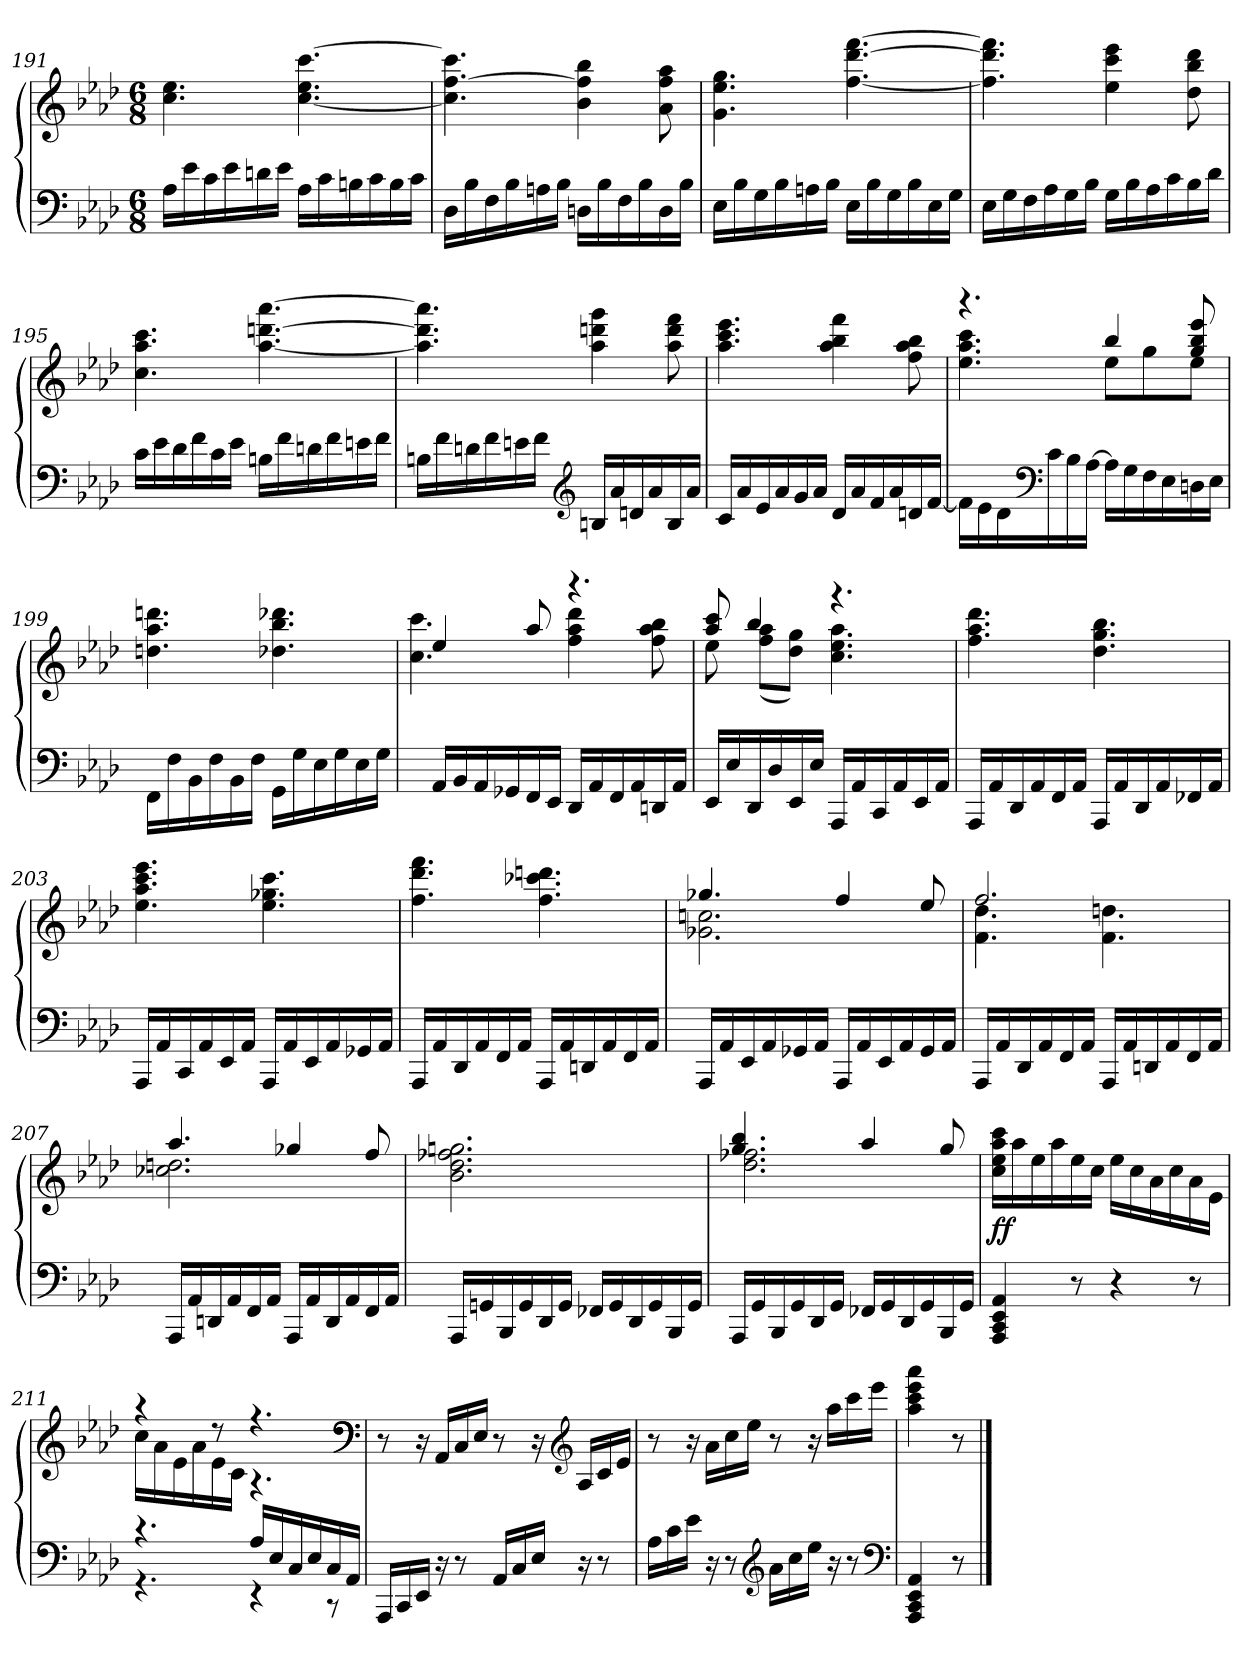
**kern	**kern	**dynam
*part1	*part1	*part1
*staff2	*staff1	*staff1/2
*clefF4	*clefG2	*
*k[b-e-a-d-]	*k[b-e-a-d-]	*
*M6/8	*M6/8	*
=191	=191	=191
16A-\LL	4.cc\ 4.ee-\	.
16e-\	.	.
16c\	.	.
16e-\	.	.
16dn\	.	.
16e-\JJ	.	.
16A-\LL	[4.cc\ 4.ee-\ [4.ccc\	.
16c\	.	.
16Bn\	.	.
16c\	.	.
16B\	.	.
16c\JJ	.	.
=192	=192	=192
16D-\LL	4.cc]\ [4.ff\ 4.ccc]\	.
16B-\	.	.
16F\	.	.
16B-\	.	.
16An\	.	.
16B-\JJ	.	.
16Dn\LL	4b-\ 4ff]\ 4bb-\	.
16B-\	.	.
16F\	.	.
16B-\	.	.
16D\	8a-\ 8ff\ 8aa-\	.
16B-\JJ	.	.
=193	=193	=193
16E-\LL	4.g\ 4.ee-\ 4.gg\	.
16B-\	.	.
16G\	.	.
16B-\	.	.
16An\	.	.
16B-\JJ	.	.
16E-\LL	[4.ff\ [4.ddd-\ [4.fff\	.
16B-\	.	.
16G\	.	.
16B-\	.	.
16E-\	.	.
16G\JJ	.	.
=194	=194	=194
16E-\LL	4.ff]\ 4.ddd-]\ 4.fff]\	.
16G\	.	.
16F\	.	.
16A-\	.	.
16G\	.	.
16B-\JJ	.	.
16G\LL	4ee-\ 4ccc\ 4eee-\	.
16B-\	.	.
16A-\	.	.
16c\	.	.
16B-\	8dd-\ 8bb-\ 8ddd-\	.
16d-\JJ	.	.
=195	=195	=195
16c\LL	4.cc\ 4.aa-\ 4.ccc\	.
16e-\	.	.
16d-\	.	.
16f\	.	.
16c\	.	.
16e-\JJ	.	.
16Bn\LL	[4.aa-\ [4.dddn\ [4.aaa-\	.
16f\	.	.
16dn\	.	.
16f\	.	.
16en\	.	.
16f\JJ	.	.
=196	=196	=196
16Bn\LL	4.aa-]\ 4.ddd]\ 4.aaa-]\	.
16f\	.	.
16dn\	.	.
16f\	.	.
16en\	.	.
16f\JJ	.	.
*clefG2	*	*
16Bn/LL	4aa-\ 4dddn\ 4ggg\	.
16a-/	.	.
16dn/	.	.
16a-/	.	.
16B/	8aa-\ 8ddd\ 8fff\	.
16a-/JJ	.	.
=197	=197	=197
16c/LL	4.aa-\ 4.ccc\ 4.eee-\	.
16a-/	.	.
16e-/	.	.
16a-/	.	.
16g/	.	.
16a-/JJ	.	.
16d-/LL	4aa-\ 4bb-\ 4fff\	.
16a-/	.	.
16f/	.	.
16a-/	.	.
16dn/	8ff\ 8aa-\ 8bb-\	.
[16f/JJ	.	.
=198	=198	=198
*	*^	*
16f\LL]	4.r	4.ee-\ 4.aa-\ 4.ccc\	.
16e-\	.	.	.
16d-\	.	.	.
*clefF4	*	*	*
16c\	.	.	.
16B-\	.	.	.
[16A-\JJ	.	.	.
16A-\LL]	4bb-/	8ee-\L	.
16G\	.	.	.
16F\	.	8gg\	.
16E-\	.	.	.
16Dn\	8gg/ 8bb-/ 8eee-/	8ee-\J	.
16E-\JJ	.	.	.
*	*v	*v	*
=199	=199	=199
16FF\LL	4.ddn\ 4.aa-\ 4.dddn\	.
16F\	.	.
16BB-\	.	.
16F\	.	.
16BB-\	.	.
16F\JJ	.	.
16GG\LL	4.dd-X\ 4.bb-\ 4.ddd-X\	.
16G\	.	.
16E-\	.	.
16G\	.	.
16E-\	.	.
16G\JJ	.	.
=200	=200	=200
*	*^	*
16AA-/LL	4ee-/	4.cc\ 4.ccc\	.
16BB-/	.	.	.
16AA-/	.	.	.
16GG-X/	.	.	.
16FF/	8aa-/	.	.
16EE-/JJ	.	.	.
16DD-/LL	4.r	4ff\ 4aa-\ 4ddd-\	.
16AA-/	.	.	.
16FF/	.	.	.
16AA-/	.	.	.
16DDn/	.	8ff\ 8aa-\ 8bb-\	.
16AA-/JJ	.	.	.
=201	=201	=201	=201
16EE-/LL	8aa-/ 8ccc/	8ee-\	.
16E-/	.	.	.
16DD-/	4bb-/	(8ff\ 8aa-\L	.
16D-/	.	.	.
16EE-/	.	8dd-\ 8gg\J)	.
16E-/JJ	.	.	.
16AAA-/LL	4.r	4.cc\ 4.ee-\ 4.aa-\	.
16AA-/	.	.	.
16CC/	.	.	.
16AA-/	.	.	.
16EE-/	.	.	.
16AA-/JJ	.	.	.
*	*v	*v	*
=202	=202	=202
16AAA-/LL	4.ff\ 4.aa-\ 4.ddd-\	.
16AA-/	.	.
16DD-/	.	.
16AA-/	.	.
16FF/	.	.
16AA-/JJ	.	.
16AAA-/LL	4.dd-\ 4.gg\ 4.bb-\	.
16AA-/	.	.
16DD-/	.	.
16AA-/	.	.
16FF-X/	.	.
16AA-/JJ	.	.
=203	=203	=203
16AAA-/LL	4.ee-\ 4.aa-\ 4.ccc\ 4.eee-\	.
16AA-/	.	.
16CC/	.	.
16AA-/	.	.
16EE-/	.	.
16AA-/JJ	.	.
16AAA-/LL	4.ee-\ 4.gg-X\ 4.ccc\	.
16AA-/	.	.
16EE-/	.	.
16AA-/	.	.
16GG-X/	.	.
16AA-/JJ	.	.
=204	=204	=204
16AAA-/LL	4.ff\ 4.ddd-\ 4.fff\	.
16AA-/	.	.
16DD-/	.	.
16AA-/	.	.
16FF/	.	.
16AA-/JJ	.	.
16AAA-/LL	4.ff\ 4.ccc-X\ 4.dddn\	.
16AA-/	.	.
16DDn/	.	.
16AA-/	.	.
16FF/	.	.
16AA-/JJ	.	.
=205	=205	=205
*	*^	*
16AAA-/LL	4.gg-X/	2.g-X\ 2.ccn\	.
16AA-/	.	.	.
16EE-/	.	.	.
16AA-/	.	.	.
16GG-X/	.	.	.
16AA-/JJ	.	.	.
16AAA-/LL	4ff/	.	.
16AA-/	.	.	.
16EE-/	.	.	.
16AA-/	.	.	.
16GG-/	8ee-/	.	.
16AA-/JJ	.	.	.
=206	=206	=206	=206
16AAA-/LL	2.ff/	4.f\ 4.dd-\	.
16AA-/	.	.	.
16DD-/	.	.	.
16AA-/	.	.	.
16FF/	.	.	.
16AA-/JJ	.	.	.
16AAA-/LL	.	4.f\ 4.ddn\	.
16AA-/	.	.	.
16DDn/	.	.	.
16AA-/	.	.	.
16FF/	.	.	.
16AA-/JJ	.	.	.
=207	=207	=207	=207
16AAA-/LL	4.aa-/	2.cc-X\ 2.ddn\	.
16AA-/	.	.	.
16DDn/	.	.	.
16AA-/	.	.	.
16FF/	.	.	.
16AA-/JJ	.	.	.
16AAA-/LL	4gg-X/	.	.
16AA-/	.	.	.
16DD/	.	.	.
16AA-/	.	.	.
16FF/	8ff/	.	.
16AA-/JJ	.	.	.
*	*v	*v	*
=208	=208	=208
16AAA-/LL	2.b-\ 2.dd-\ 2.ff-X\ 2.ggn\	.
16GGn/	.	.
16BBB-/	.	.
16GG/	.	.
16DD-/	.	.
16GG/JJ	.	.
16FF-X/LL	.	.
16GG/	.	.
16DD-/	.	.
16GG/	.	.
16BBB-/	.	.
16GG/JJ	.	.
=209	=209	=209
*	*^	*
16AAA-/LL	4.gg/ 4.bb-/	2.dd-\ 2.ff-X\	.
16GG/	.	.	.
16BBB-/	.	.	.
16GG/	.	.	.
16DD-/	.	.	.
16GG/JJ	.	.	.
16FF-X/LL	4aa-/	.	.
16GG/	.	.	.
16DD-/	.	.	.
16GG/	.	.	.
16BBB-/	8gg/	.	.
16GG/JJ	.	.	.
*	*v	*v	*
=210	=210	=210
4AAA-/ 4CC/ 4EE-/ 4AA-/	16cc\ 16ee-\ 16aa-\ 16ccc\LL	ff
.	16aa-\	.
.	16ee-\	.
.	16aa-\	.
8r	16ee-\	.
.	16cc\JJ	.
4r	16ee-\LL	.
.	16cc\	.
.	16a-\	.
.	16cc\	.
8r	16a-\	.
.	16e-\JJ	.
=211	=211	=211
*^	*^	*
4.r	4.r	4r	16cc\LL	.
.	.	.	16a-\	.
.	.	.	16e-\	.
.	.	.	16a-\	.
.	.	8r	16e-\	.
.	.	.	16c\JJ	.
16A-/LL	4r	4.r	4.r	.
16E-/	.	.	.	.
16C/	.	.	.	.
16E-/	.	.	.	.
16C/	8r	.	.	.
16AA-/JJ	.	.	.	.
*v	*v	*	*	*
*	*v	*v	*
*	*clefF4	*
=212	=212	=212
16AAA-/LL	8r	.
16CC/	.	.
16EE-/JJ	16r	.
16r	16AA-/LL	.
8r	16C/	.
.	16E-/JJ	.
16AA-/LL	8r	.
16C/	.	.
16E-/JJ	16r	.
*	*clefG2	*
16r	16A-/LL	.
8r	16c/	.
.	16e-/JJ	.
=213	=213	=213
16A-\LL	8r	.
16c\	.	.
16e-\JJ	16r	.
16r	16a-\LL	.
8r	16cc\	.
.	16ee-\JJ	.
*clefG2	*	*
16a-\LL	8r	.
16cc\	.	.
16ee-\JJ	16r	.
16r	16aa-\LL	.
8r	16ccc\	.
.	16eee-\JJ	.
*clefF4	*	*
=214	=214	=214
4AAA-/ 4CC/ 4EE-/ 4AA-/	4aa-\ 4ccc\ 4eee-\ 4aaa-\	.
8r	8r	.
==	==	==
*-	*-	*-
